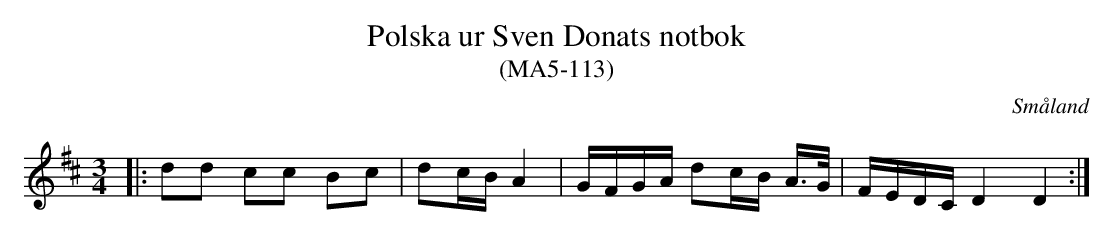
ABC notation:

X:1
T:Polska ur Sven Donats notbok
T:(MA5-113)
O:Småland
M:3/4
L:1/16
K:D
|: d2d2 c2c2 B2c2 | d2cB A4 | GFGA d2cB A>G | FEDC D4 D4:|
